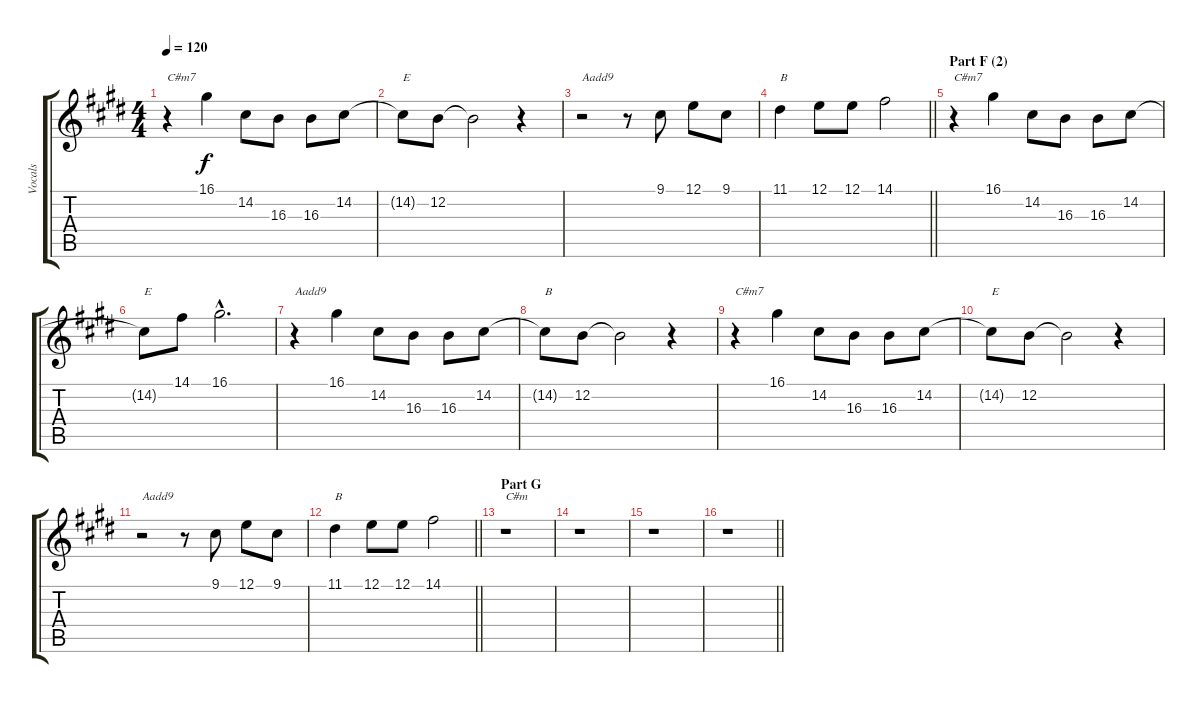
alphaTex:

\track ("Vocals" "Vocals") {instrument trumpet}
\staff {score tabs}
\tuning (E4 B3 G3 D3 A2 E2) {hide}
\ts (4 4)
\tempo 120
\clef g2
\ks e
r.4{txt "C#m7" dy f} 16.1.4 14.2.8 16.3.8 16.3.8 14.2.8 |
14.2{t}.8{txt "E"} 12.2.8 12.2{t}.2 r.4 |
r.2{txt "Aadd9"} r.8 9.1.8 12.1.8 9.1.8 |
\barLineRight lightlight
11.1.4{txt "B"} 12.1.8 12.1.8 14.1.2 |
\section ("" "Part F (2)")
r.4{txt "C#m7"} 16.1.4 14.2.8 16.3.8 16.3.8 14.2.8 |
14.2{t}.8{txt "E"} 14.1.8 16.1{hac}.2{d} |
r.4{txt "Aadd9"} 16.1.4 14.2.8 16.3.8 16.3.8 14.2.8 |
14.2{t}.8{txt "B"} 12.2.8 12.2{t}.2 r.4 |
r.4{txt "C#m7"} 16.1.4 14.2.8 16.3.8 16.3.8 14.2.8 |
14.2{t}.8{txt "E"} 12.2.8 12.2{t}.2 r.4 |
r.2{txt "Aadd9"} r.8 9.1.8 12.1.8 9.1.8 |
\barLineRight lightlight
11.1.4{txt "B"} 12.1.8 12.1.8 14.1.2 |
\section ("" "Part G")
r.1{txt "C#m"} |
r.1 |
r.1 |
\barLineRight lightlight
r.1
